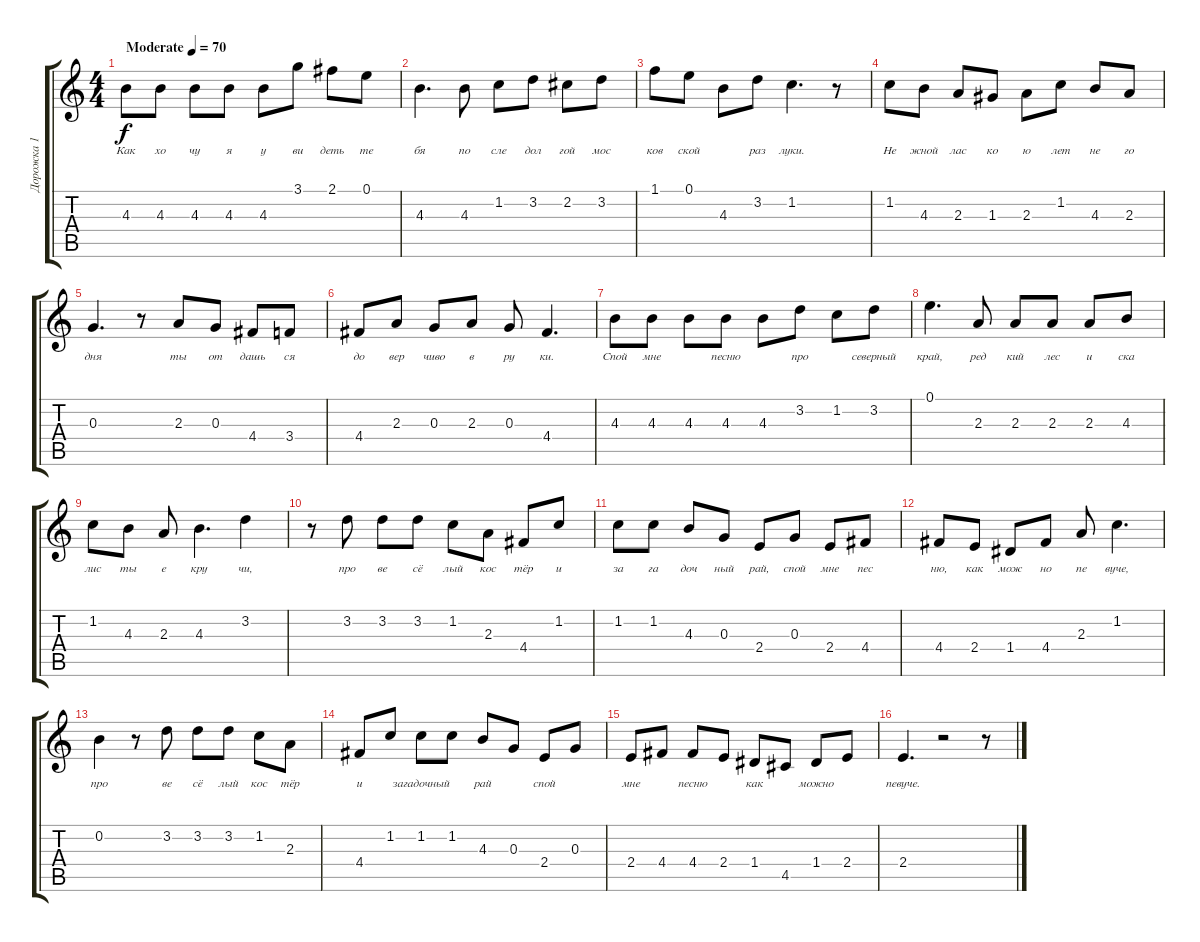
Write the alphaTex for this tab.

\track ("Дорожка 1" "Дорожка 1") {instrument acousticguitarsteel}
\staff {score tabs}
\tuning (E4 B3 G3 D3 A2 E2) {hide}
\ts (4 4)
\tempo (70 "Moderate")
\clef g2
\ks c
4.3.8{lyrics (0 "Как") lyrics (1 "") lyrics (2 "") lyrics (3 "") lyrics (4 "") dy f instrument acousticguitarsteel} 4.3.8{lyrics (0 "хо") lyrics (1 "") lyrics (2 "") lyrics (3 "") lyrics (4 "")} 4.3.8{lyrics (0 "чу") lyrics (1 "") lyrics (2 "") lyrics (3 "") lyrics (4 "")} 4.3.8{lyrics (0 "я") lyrics (1 "") lyrics (2 "") lyrics (3 "") lyrics (4 "")} 4.3.8{lyrics (0 "у") lyrics (1 "") lyrics (2 "") lyrics (3 "") lyrics (4 "")} 3.1.8{lyrics (0 "ви") lyrics (1 "") lyrics (2 "") lyrics (3 "") lyrics (4 "")} 2.1.8{lyrics (0 "деть") lyrics (1 "") lyrics (2 "") lyrics (3 "") lyrics (4 "")} 0.1.8{lyrics (0 "те") lyrics (1 "") lyrics (2 "") lyrics (3 "") lyrics (4 "")} |
4.3.4{d lyrics (0 "бя") lyrics (1 "") lyrics (2 "") lyrics (3 "") lyrics (4 "")} 4.3.8{lyrics (0 "по") lyrics (1 "") lyrics (2 "") lyrics (3 "") lyrics (4 "")} 1.2.8{lyrics (0 "сле") lyrics (1 "") lyrics (2 "") lyrics (3 "") lyrics (4 "")} 3.2.8{lyrics (0 "дол") lyrics (1 "") lyrics (2 "") lyrics (3 "") lyrics (4 "")} 2.2.8{lyrics (0 "гой") lyrics (1 "") lyrics (2 "") lyrics (3 "") lyrics (4 "")} 3.2.8{lyrics (0 "мос") lyrics (1 "") lyrics (2 "") lyrics (3 "") lyrics (4 "")} |
1.1.8{lyrics (0 "ков") lyrics (1 "") lyrics (2 "") lyrics (3 "") lyrics (4 "")} 0.1.8{lyrics (0 "ской") lyrics (1 "") lyrics (2 "") lyrics (3 "") lyrics (4 "")} 4.3.8{lyrics (0 "") lyrics (1 "") lyrics (2 "") lyrics (3 "") lyrics (4 "")} 3.2.8{lyrics (0 "раз") lyrics (1 "") lyrics (2 "") lyrics (3 "") lyrics (4 "")} 1.2.4{d lyrics (0 "луки.") lyrics (1 "") lyrics (2 "") lyrics (3 "") lyrics (4 "")} r.8 |
1.2.8{lyrics (0 "Не") lyrics (1 "") lyrics (2 "") lyrics (3 "") lyrics (4 "")} 4.3.8{lyrics (0 "жной") lyrics (1 "") lyrics (2 "") lyrics (3 "") lyrics (4 "")} 2.3.8{lyrics (0 "лас") lyrics (1 "") lyrics (2 "") lyrics (3 "") lyrics (4 "")} 1.3.8{lyrics (0 "ко") lyrics (1 "") lyrics (2 "") lyrics (3 "") lyrics (4 "")} 2.3.8{lyrics (0 "ю") lyrics (1 "") lyrics (2 "") lyrics (3 "") lyrics (4 "")} 1.2.8{lyrics (0 "лет") lyrics (1 "") lyrics (2 "") lyrics (3 "") lyrics (4 "")} 4.3.8{lyrics (0 "не") lyrics (1 "") lyrics (2 "") lyrics (3 "") lyrics (4 "")} 2.3.8{lyrics (0 "го") lyrics (1 "") lyrics (2 "") lyrics (3 "") lyrics (4 "")} |
0.3.4{d lyrics (0 "дня") lyrics (1 "") lyrics (2 "") lyrics (3 "") lyrics (4 "")} r.8 2.3.8{lyrics (0 "ты") lyrics (1 "") lyrics (2 "") lyrics (3 "") lyrics (4 "")} 0.3.8{lyrics (0 "от") lyrics (1 "") lyrics (2 "") lyrics (3 "") lyrics (4 "")} 4.4.8{lyrics (0 "дашь") lyrics (1 "") lyrics (2 "") lyrics (3 "") lyrics (4 "")} 3.4.8{lyrics (0 "ся") lyrics (1 "") lyrics (2 "") lyrics (3 "") lyrics (4 "")} |
4.4.8{lyrics (0 "до") lyrics (1 "") lyrics (2 "") lyrics (3 "") lyrics (4 "")} 2.3.8{lyrics (0 "вер") lyrics (1 "") lyrics (2 "") lyrics (3 "") lyrics (4 "")} 0.3.8{lyrics (0 "чиво") lyrics (1 "") lyrics (2 "") lyrics (3 "") lyrics (4 "")} 2.3.8{lyrics (0 "в") lyrics (1 "") lyrics (2 "") lyrics (3 "") lyrics (4 "")} 0.3.8{lyrics (0 "ру") lyrics (1 "") lyrics (2 "") lyrics (3 "") lyrics (4 "")} 4.4.4{d lyrics (0 "ки.") lyrics (1 "") lyrics (2 "") lyrics (3 "") lyrics (4 "")} |
4.3.8{lyrics (0 "Спой") lyrics (1 "") lyrics (2 "") lyrics (3 "") lyrics (4 "")} 4.3.8{lyrics (0 "мне") lyrics (1 "") lyrics (2 "") lyrics (3 "") lyrics (4 "")} 4.3.8{lyrics (0 "") lyrics (1 "") lyrics (2 "") lyrics (3 "") lyrics (4 "")} 4.3.8{lyrics (0 "песню") lyrics (1 "") lyrics (2 "") lyrics (3 "") lyrics (4 "")} 4.3.8{lyrics (0 "") lyrics (1 "") lyrics (2 "") lyrics (3 "") lyrics (4 "")} 3.2.8{lyrics (0 "про") lyrics (1 "") lyrics (2 "") lyrics (3 "") lyrics (4 "")} 1.2.8{lyrics (0 "") lyrics (1 "") lyrics (2 "") lyrics (3 "") lyrics (4 "")} 3.2.8{lyrics (0 "северный") lyrics (1 "") lyrics (2 "") lyrics (3 "") lyrics (4 "")} |
0.1.4{d lyrics (0 "край,") lyrics (1 "") lyrics (2 "") lyrics (3 "") lyrics (4 "")} 2.3.8{lyrics (0 "ред") lyrics (1 "") lyrics (2 "") lyrics (3 "") lyrics (4 "")} 2.3.8{lyrics (0 "кий") lyrics (1 "") lyrics (2 "") lyrics (3 "") lyrics (4 "")} 2.3.8{lyrics (0 "лес") lyrics (1 "") lyrics (2 "") lyrics (3 "") lyrics (4 "")} 2.3.8{lyrics (0 "и") lyrics (1 "") lyrics (2 "") lyrics (3 "") lyrics (4 "")} 4.3.8{lyrics (0 "ска") lyrics (1 "") lyrics (2 "") lyrics (3 "") lyrics (4 "")} |
1.2.8{lyrics (0 "лис") lyrics (1 "") lyrics (2 "") lyrics (3 "") lyrics (4 "")} 4.3.8{lyrics (0 "ты") lyrics (1 "") lyrics (2 "") lyrics (3 "") lyrics (4 "")} 2.3.8{lyrics (0 "е") lyrics (1 "") lyrics (2 "") lyrics (3 "") lyrics (4 "")} 4.3.4{d lyrics (0 "кру") lyrics (1 "") lyrics (2 "") lyrics (3 "") lyrics (4 "")} 3.2.4{lyrics (0 "чи,") lyrics (1 "") lyrics (2 "") lyrics (3 "") lyrics (4 "")} |
r.8 3.2.8{lyrics (0 "про") lyrics (1 "") lyrics (2 "") lyrics (3 "") lyrics (4 "")} 3.2.8{lyrics (0 "ве") lyrics (1 "") lyrics (2 "") lyrics (3 "") lyrics (4 "")} 3.2.8{lyrics (0 "сё") lyrics (1 "") lyrics (2 "") lyrics (3 "") lyrics (4 "")} 1.2.8{lyrics (0 "лый") lyrics (1 "") lyrics (2 "") lyrics (3 "") lyrics (4 "")} 2.3.8{lyrics (0 "кос") lyrics (1 "") lyrics (2 "") lyrics (3 "") lyrics (4 "")} 4.4.8{lyrics (0 "тёр") lyrics (1 "") lyrics (2 "") lyrics (3 "") lyrics (4 "")} 1.2.8{lyrics (0 "и") lyrics (1 "") lyrics (2 "") lyrics (3 "") lyrics (4 "")} |
1.2.8{lyrics (0 "за") lyrics (1 "") lyrics (2 "") lyrics (3 "") lyrics (4 "")} 1.2.8{lyrics (0 "га") lyrics (1 "") lyrics (2 "") lyrics (3 "") lyrics (4 "")} 4.3.8{lyrics (0 "доч") lyrics (1 "") lyrics (2 "") lyrics (3 "") lyrics (4 "")} 0.3.8{lyrics (0 "ный") lyrics (1 "") lyrics (2 "") lyrics (3 "") lyrics (4 "")} 2.4.8{lyrics (0 "рай,") lyrics (1 "") lyrics (2 "") lyrics (3 "") lyrics (4 "")} 0.3.8{lyrics (0 "спой") lyrics (1 "") lyrics (2 "") lyrics (3 "") lyrics (4 "")} 2.4.8{lyrics (0 "мне") lyrics (1 "") lyrics (2 "") lyrics (3 "") lyrics (4 "")} 4.4.8{lyrics (0 "пес") lyrics (1 "") lyrics (2 "") lyrics (3 "") lyrics (4 "")} |
4.4.8{lyrics (0 "ню,") lyrics (1 "") lyrics (2 "") lyrics (3 "") lyrics (4 "")} 2.4.8{lyrics (0 "как") lyrics (1 "") lyrics (2 "") lyrics (3 "") lyrics (4 "")} 1.4.8{lyrics (0 "мож") lyrics (1 "") lyrics (2 "") lyrics (3 "") lyrics (4 "")} 4.4.8{lyrics (0 "но") lyrics (1 "") lyrics (2 "") lyrics (3 "") lyrics (4 "")} 2.3.8{lyrics (0 "пе") lyrics (1 "") lyrics (2 "") lyrics (3 "") lyrics (4 "")} 1.2.4{d lyrics (0 "вуче,") lyrics (1 "") lyrics (2 "") lyrics (3 "") lyrics (4 "")} |
0.2.4{lyrics (0 "про") lyrics (1 "") lyrics (2 "") lyrics (3 "") lyrics (4 "")} r.8 3.2.8{lyrics (0 "ве") lyrics (1 "") lyrics (2 "") lyrics (3 "") lyrics (4 "")} 3.2.8{lyrics (0 "сё") lyrics (1 "") lyrics (2 "") lyrics (3 "") lyrics (4 "")} 3.2.8{lyrics (0 "лый") lyrics (1 "") lyrics (2 "") lyrics (3 "") lyrics (4 "")} 1.2.8{lyrics (0 "кос") lyrics (1 "") lyrics (2 "") lyrics (3 "") lyrics (4 "")} 2.3.8{lyrics (0 "тёр") lyrics (1 "") lyrics (2 "") lyrics (3 "") lyrics (4 "")} |
4.4.8{lyrics (0 "и") lyrics (1 "") lyrics (2 "") lyrics (3 "") lyrics (4 "")} 1.2.8{lyrics (0 "") lyrics (1 "") lyrics (2 "") lyrics (3 "") lyrics (4 "")} 1.2.8{lyrics (0 "загадочный") lyrics (1 "") lyrics (2 "") lyrics (3 "") lyrics (4 "")} 1.2.8{lyrics (0 "") lyrics (1 "") lyrics (2 "") lyrics (3 "") lyrics (4 "")} 4.3.8{lyrics (0 "рай") lyrics (1 "") lyrics (2 "") lyrics (3 "") lyrics (4 "")} 0.3.8{lyrics (0 "") lyrics (1 "") lyrics (2 "") lyrics (3 "") lyrics (4 "")} 2.4.8{lyrics (0 "спой") lyrics (1 "") lyrics (2 "") lyrics (3 "") lyrics (4 "")} 0.3.8{lyrics (0 "") lyrics (1 "") lyrics (2 "") lyrics (3 "") lyrics (4 "")} |
2.4.8{lyrics (0 "мне") lyrics (1 "") lyrics (2 "") lyrics (3 "") lyrics (4 "")} 4.4.8{lyrics (0 "") lyrics (1 "") lyrics (2 "") lyrics (3 "") lyrics (4 "")} 4.4.8{lyrics (0 "песню") lyrics (1 "") lyrics (2 "") lyrics (3 "") lyrics (4 "")} 2.4.8{lyrics (0 "") lyrics (1 "") lyrics (2 "") lyrics (3 "") lyrics (4 "")} 1.4.8{lyrics (0 "как") lyrics (1 "") lyrics (2 "") lyrics (3 "") lyrics (4 "")} 4.5.8{lyrics (0 "") lyrics (1 "") lyrics (2 "") lyrics (3 "") lyrics (4 "")} 1.4.8{lyrics (0 "можно") lyrics (1 "") lyrics (2 "") lyrics (3 "") lyrics (4 "")} 2.4.8{lyrics (0 "") lyrics (1 "") lyrics (2 "") lyrics (3 "") lyrics (4 "")} |
2.4.4{d lyrics (0 "певуче.") lyrics (1 "") lyrics (2 "") lyrics (3 "") lyrics (4 "")} r.2 r.8
